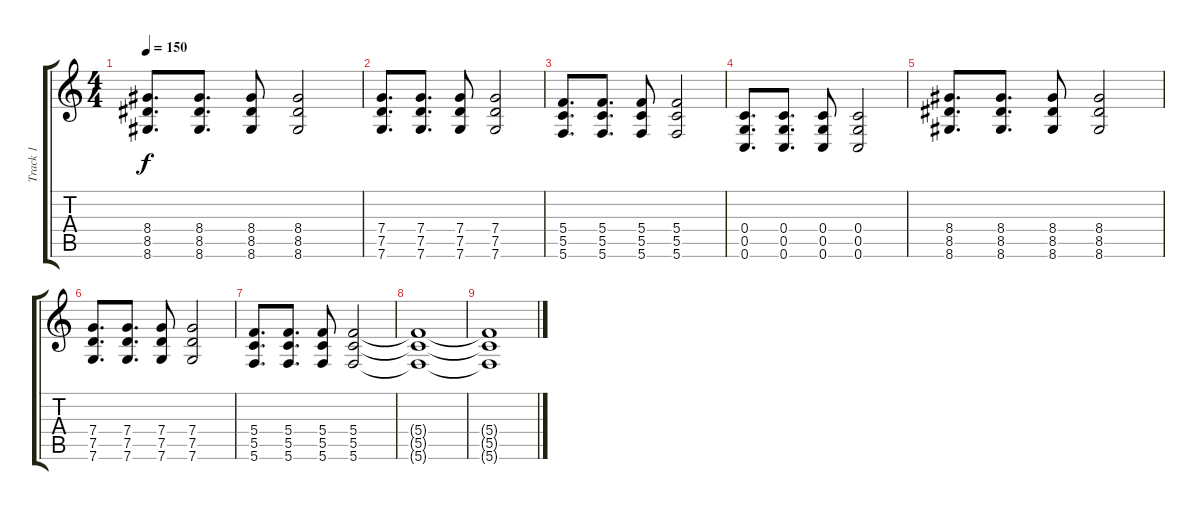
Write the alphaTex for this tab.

\track ("Track 1" "Track 1") {instrument distortionguitar}
\staff {score tabs}
\tuning (D4 A3 F3 C3 G2 C2) {hide}
\ts (4 4)
\tempo 150
\clef g2
\ks c
(8.4 8.5 8.6).8{d dy f} (8.4 8.5 8.6).8{d} (8.4 8.5 8.6).8 (8.4 8.5 8.6).2 |
(7.4 7.5 7.6).8{d} (7.4 7.5 7.6).8{d} (7.4 7.5 7.6).8 (7.4 7.5 7.6).2 |
(5.4 5.5 5.6).8{d} (5.4 5.5 5.6).8{d} (5.4 5.5 5.6).8 (5.4 5.5 5.6).2 |
(0.4 0.5 0.6).8{d} (0.4 0.5 0.6).8{d} (0.4 0.5 0.6).8 (0.4 0.5 0.6).2 |
(8.4 8.5 8.6).8{d} (8.4 8.5 8.6).8{d} (8.4 8.5 8.6).8 (8.4 8.5 8.6).2 |
(7.4 7.5 7.6).8{d} (7.4 7.5 7.6).8{d} (7.4 7.5 7.6).8 (7.4 7.5 7.6).2 |
(5.4 5.5 5.6).8{d} (5.4 5.5 5.6).8{d} (5.4 5.5 5.6).8 (5.4 5.5 5.6).2 |
(5.4{t} 5.5{t} 5.6{t}).1 |
(5.4{t} 5.5{t} 5.6{t}).1
